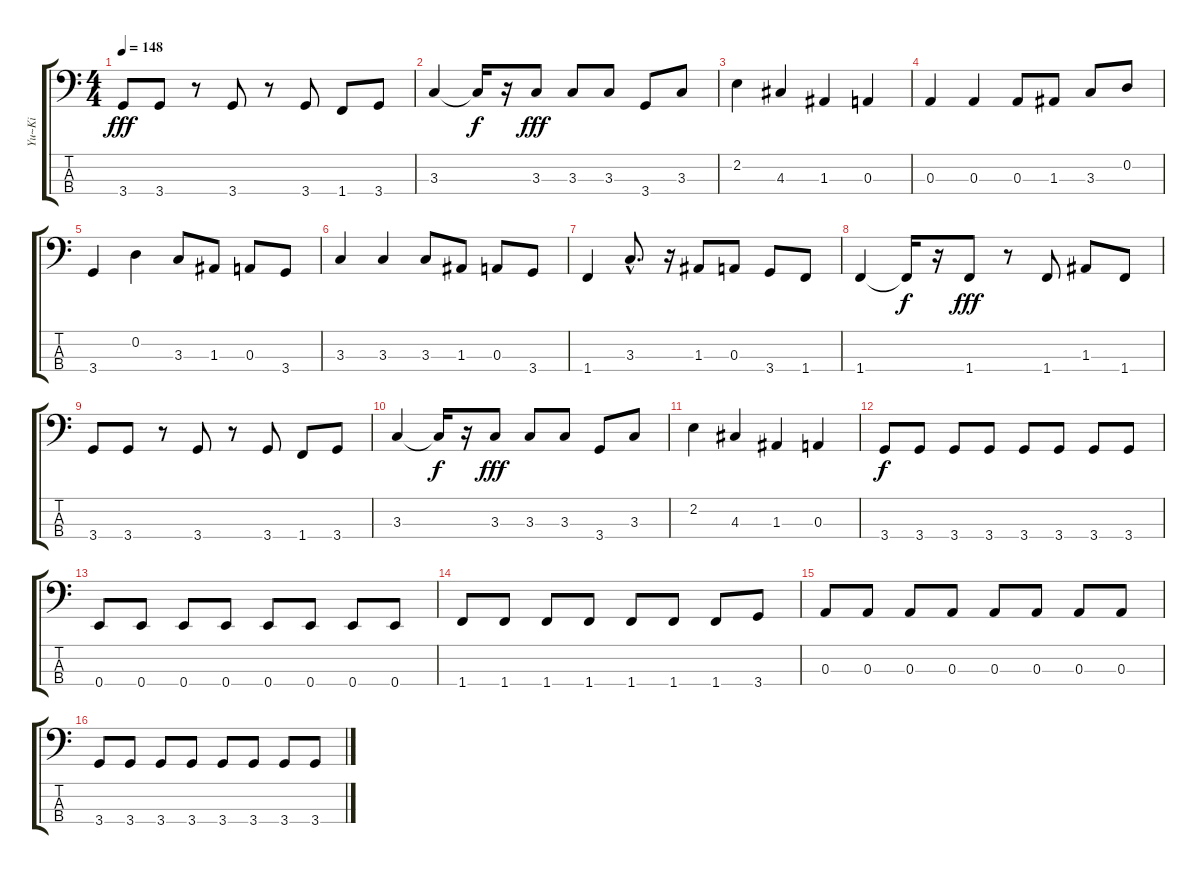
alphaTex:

\track ("Yu~Ki" "Yu~Ki") {instrument electricbassfinger}
\staff {score tabs}
\tuning (G2 D2 A1 E1) {hide}
\ts (4 4)
\tempo 148
\clef f4
\ks c
3.4.8{dy fff} 3.4.8 r.8 3.4.8 r.8 3.4.8 1.4.8 3.4.8 |
3.3.4 3.3{t}.16{dy f} r.16 3.3.8{dy fff} 3.3.8 3.3.8 3.4.8 3.3.8 |
2.2.4 4.3.4 1.3.4 0.3.4 |
0.3.4 0.3.4 0.3.8 1.3.8 3.3.8 0.2.8 |
3.4.4 0.2.4 3.3.8 1.3.8 0.3.8 3.4.8 |
3.3.4 3.3.4 3.3.8 1.3.8 0.3.8 3.4.8 |
1.4.4 3.3{hac}.8{d} r.16 1.3.8 0.3.8 3.4.8 1.4.8 |
1.4.4 1.4{t}.16{dy f} r.16 1.4.8{dy fff} r.8 1.4.8 1.3.8 1.4.8 |
3.4.8 3.4.8 r.8 3.4.8 r.8 3.4.8 1.4.8 3.4.8 |
3.3.4 3.3{t}.16{dy f} r.16 3.3.8{dy fff} 3.3.8 3.3.8 3.4.8 3.3.8 |
2.2.4 4.3.4 1.3.4 0.3.4 |
3.4.8{dy f} 3.4.8 3.4.8 3.4.8 3.4.8 3.4.8 3.4.8 3.4.8 |
0.4.8 0.4.8 0.4.8 0.4.8 0.4.8 0.4.8 0.4.8 0.4.8 |
1.4.8 1.4.8 1.4.8 1.4.8 1.4.8 1.4.8 1.4.8 3.4.8 |
0.3.8 0.3.8 0.3.8 0.3.8 0.3.8 0.3.8 0.3.8 0.3.8 |
3.4.8 3.4.8 3.4.8 3.4.8 3.4.8 3.4.8 3.4.8 3.4.8
